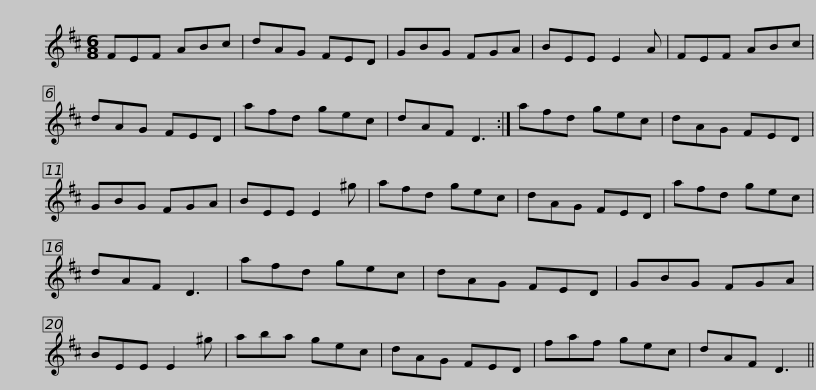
X:1
L:1/8
M:6/8
I:linebreak $
K:D
V:1 treble
V:1
 FEF ABc | dAG FED | GBG FGA | BEE E2 A | FEF ABc | %5
 dAG FED | afd gec |$ dAF D3 :| afd gec | dAG FED | %10
 GBG FGA | BEE E2 ^g | afd gec | dAG FED |$ afd gec | %15
 dAF D3 | afd gec | dAG FED | GBG FGA | BEE E2 ^g | %20
 aba gec |$ dAG FED | faf gec | dAF D3 || %24
